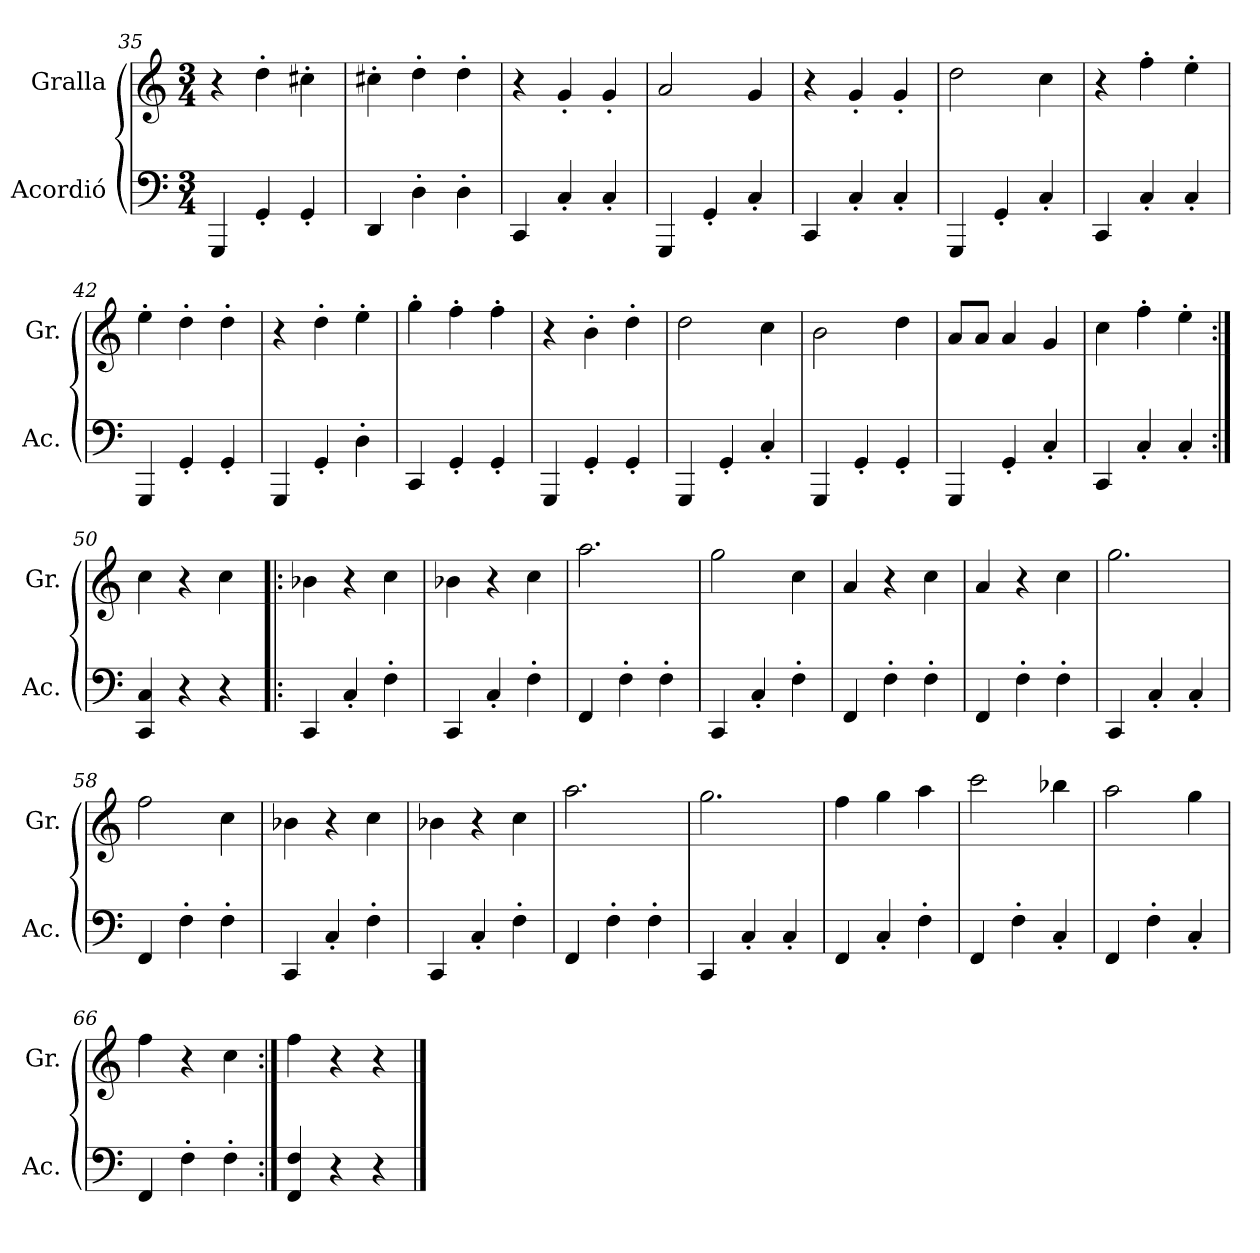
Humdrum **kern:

**kern	**kern
*part2	*part1
*staff2	*staff1
*I"Acordió	*I"Gralla
*I'Ac.	*I'Gr.
*clefF4	*clefG2
*k[]	*k[]
*M3/4	*M3/4
=35	=35
4GGG/	4r
4GG'/	4dd'\
4GG'/	4cc#X'\
=36	=36
4DD/	4cc#X'\
4D'\	4dd'\
4D'\	4dd'\
=37	=37
4CC/	4r
4C'/	4g'/
4C'/	4g'/
=38	=38
4GGG/	2a/
4GG'/	.
4C'/	4g/
=39	=39
4CC/	4r
4C'/	4g'/
4C'/	4g'/
=40	=40
4GGG/	2dd\
4GG'/	.
4C'/	4cc\
=41	=41
4CC/	4r
4C'/	4ff'\
4C'/	4ee'\
=42	=42
4GGG/	4ee'\
4GG'/	4dd'\
4GG'/	4dd'\
=43	=43
4GGG/	4r
4GG'/	4dd'\
4D'\	4ee'\
=44	=44
4CC/	4gg'\
4GG'/	4ff'\
4GG'/	4ff'\
!!LO:LB:g=z
=45	=45
4GGG/	4r
4GG'/	4b'\
4GG'/	4dd'\
=46	=46
4GGG/	2dd\
4GG'/	.
4C'/	4cc\
=47	=47
4GGG/	2b\
4GG'/	.
4GG'/	4dd\
=48	=48
4GGG/	8a/L
.	8a/J
4GG'/	4a/
4C'/	4g/
=49	=49
4CC/	4cc\
4C'/	4ff'\
4C'/	4ee'\
=50:|!	=50:|!
4CC/ 4C/	4cc\
4r	4r
4r	4cc\
=51!|:	=51!|:
4CC/	4b-X\
4C'/	4r
4F'\	4cc\
=52	=52
4CC/	4b-X\
4C'/	4r
4F'\	4cc\
=53	=53
4FF/	2.aa\
4F'\	.
4F'\	.
=54	=54
4CC/	2gg\
4C'/	.
4F'\	4cc\
=55	=55
4FF/	4a/
4F'\	4r
4F'\	4cc\
!!LO:LB:g=z
=56	=56
4FF/	4a/
4F'\	4r
4F'\	4cc\
=57	=57
4CC/	2.gg\
4C'/	.
4C'/	.
=58	=58
4FF/	2ff\
4F'\	.
4F'\	4cc\
=59	=59
4CC/	4b-X\
4C'/	4r
4F'\	4cc\
=60	=60
4CC/	4b-X\
4C'/	4r
4F'\	4cc\
=61	=61
4FF/	2.aa\
4F'\	.
4F'\	.
=62	=62
4CC/	2.gg\
4C'/	.
4C'/	.
=63	=63
4FF/	4ff\
4C'/	4gg\
4F'\	4aa\
=64	=64
4FF/	2ccc\
4F'\	.
4C'/	4bb-X\
=65	=65
4FF/	2aa\
4F'\	.
4C'/	4gg\
=66	=66
4FF/	4ff\
4F'\	4r
4F'\	4cc\
=67:|!	=67:|!
4FF/ 4F/	4ff\
4r	4r
4r	4r
==	==
*-	*-
